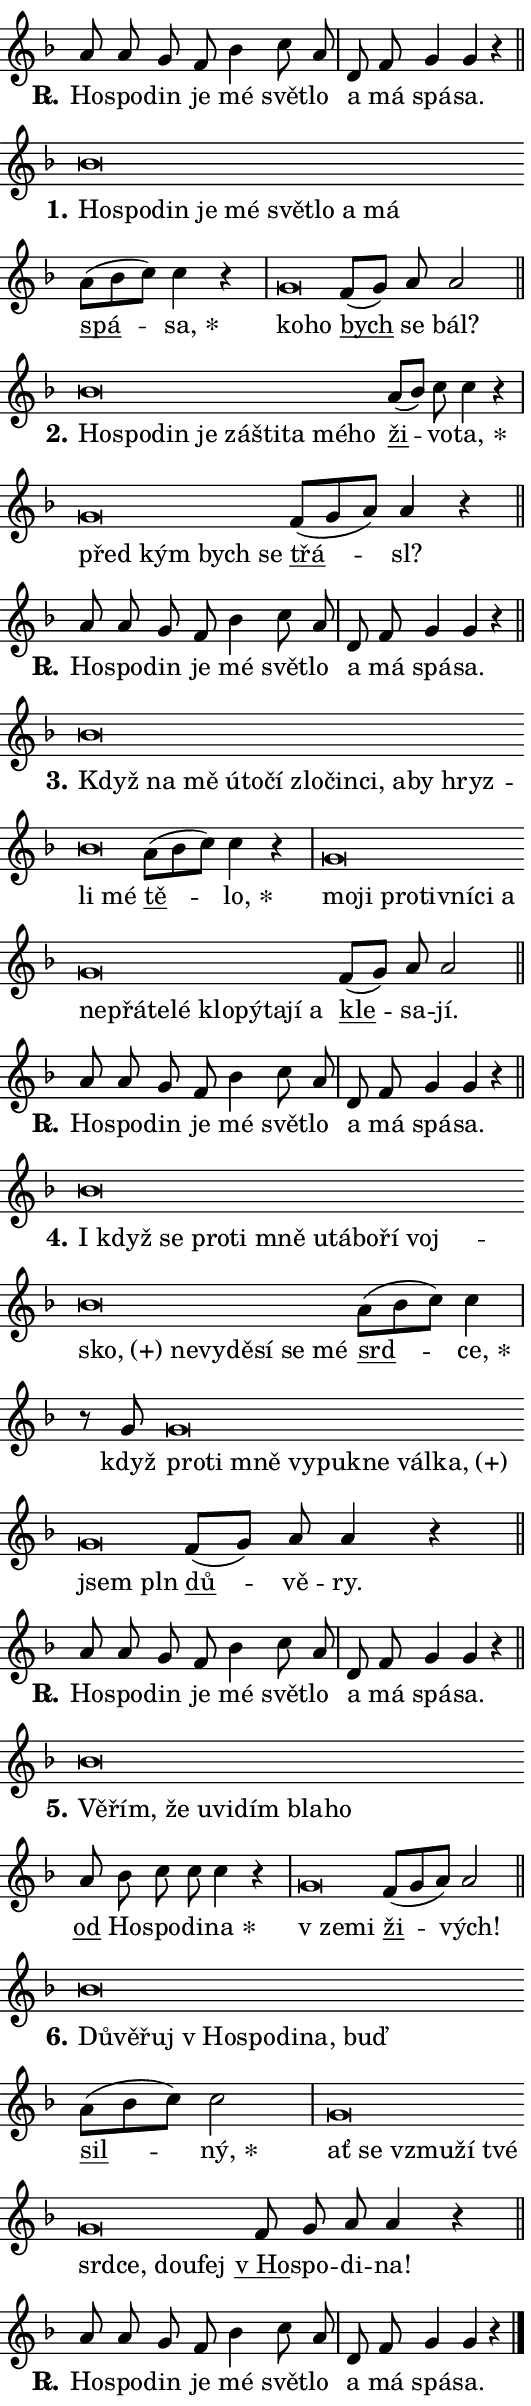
\version "2.24.0"
\header { tagline = "" }
\paper {
  indent = 0\cm
  top-margin = 0\cm
  right-margin = 0.13\cm % to fit lyric hyphens
  bottom-margin = 0\cm
  left-margin = 0\cm
  paper-width = 9\cm
  page-breaking = #ly:one-page-breaking
  system-system-spacing.basic-distance = #11
  score-system-spacing.basic-distance = #11
  ragged-last = ##f
}


%% Author: Thomas Morley
%% https://lists.gnu.org/archive/html/lilypond-user/2020-05/msg00002.html
#(define (line-position grob)
"Returns position of @var[grob} in current system:
   @code{'start}, if at first time-step
   @code{'end}, if at last time-step
   @code{'middle} otherwise
"
  (let* ((col (ly:item-get-column grob))
         (ln (ly:grob-object col 'left-neighbor))
         (rn (ly:grob-object col 'right-neighbor))
         (col-to-check-left (if (ly:grob? ln) ln col))
         (col-to-check-right (if (ly:grob? rn) rn col))
         (break-dir-left
           (and
             (ly:grob-property col-to-check-left 'non-musical #f)
             (ly:item-break-dir col-to-check-left)))
         (break-dir-right
           (and
             (ly:grob-property col-to-check-right 'non-musical #f)
             (ly:item-break-dir col-to-check-right))))
        (cond ((eqv? 1 break-dir-left) 'start)
              ((eqv? -1 break-dir-right) 'end)
              (else 'middle))))

#(define (tranparent-at-line-position vctor)
  (lambda (grob)
  "Relying on @code{line-position} select the relevant enry from @var{vctor}.
Used to determine transparency,"
    (case (line-position grob)
      ((end) (not (vector-ref vctor 0)))
      ((middle) (not (vector-ref vctor 1)))
      ((start) (not (vector-ref vctor 2))))))

noteHeadBreakVisibility =
#(define-music-function (break-visibility)(vector?)
"Makes @code{NoteHead}s transparent relying on @var{break-visibility}"
#{
  \override NoteHead.transparent =
    #(tranparent-at-line-position break-visibility)
#})

#(define delete-ledgers-for-transparent-note-heads
  (lambda (grob)
    "Reads whether a @code{NoteHead} is transparent.
If so this @code{NoteHead} is removed from @code{'note-heads} from
@var{grob}, which is supposed to be @code{LedgerLineSpanner}.
As a result ledgers are not printed for this @code{NoteHead}"
    (let* ((nhds-array (ly:grob-object grob 'note-heads))
           (nhds-list
             (if (ly:grob-array? nhds-array)
                 (ly:grob-array->list nhds-array)
                 '()))
           ;; Relies on the transparent-property being done before
           ;; Staff.LedgerLineSpanner.after-line-breaking is executed.
           ;; This is fragile ...
           (to-keep
             (remove
               (lambda (nhd)
                 (ly:grob-property nhd 'transparent #f))
               nhds-list)))
      ;; TODO find a better method to iterate over grob-arrays, similiar
      ;; to filter/remove etc for lists
      ;; For now rebuilt from scratch
      (set! (ly:grob-object grob 'note-heads)  '())
      (for-each
        (lambda (nhd)
          (ly:pointer-group-interface::add-grob grob 'note-heads nhd))
        to-keep))))

squashNotes = {
  \override NoteHead.X-extent = #'(-0.2 . 0.2)
  \override NoteHead.Y-extent = #'(-0.75 . 0)
  \override NoteHead.stencil =
    #(lambda (grob)
       (let ((pos (ly:grob-property grob 'staff-position)))
         (begin
           (if (< pos -7) (display "ERROR: Lower brevis then expected\n") (display ""))
           (if (<= pos -6) ly:text-interface::print ly:note-head::print))))
}
unSquashNotes = {
  \revert NoteHead.X-extent
  \revert NoteHead.Y-extent
  \revert NoteHead.stencil
}

hideNotes = \noteHeadBreakVisibility #begin-of-line-visible
unHideNotes = \noteHeadBreakVisibility #all-visible

% work-around for resetting accidentals
% https://lilypond.org/doc/v2.23/Documentation/notation/displaying-rhythms#unmetered-music
cadenzaMeasure = {
  \cadenzaOff
  \partial 1024 s1024
  \cadenzaOn
}

#(define-markup-command (accent layout props text) (markup?)
  "Underline accented syllable"
  (interpret-markup layout props
    #{\markup \override #'(offset . 4.3) \underline { #text }#}))

responsum = \markup \concat {
  "R" \hspace #-1.05 \path #0.1 #'((moveto 0 0.07) (lineto 0.9 0.8)) \hspace #0.05 "."
}

spaceSize = #0.6828661417322834 % exact space size for TeX Gyre Schola

\layout {
  \context {
    \Staff
    \remove "Time_signature_engraver"
    \override LedgerLineSpanner.after-line-breaking = #delete-ledgers-for-transparent-note-heads
  }
  \context {
    \Lyrics {
      \override LyricSpace.minimum-distance = \spaceSize
      \override LyricText.font-name = #"TeX Gyre Schola"
      \override LyricText.font-size = 1
      \override StanzaNumber.font-name = #"TeX Gyre Schola Bold"
      \override StanzaNumber.font-size = 1
    }
  }
  \context {
    \Score 
    \override NoteHead.text =
      #(lambda (grob) 
        (let ((pos (ly:grob-property grob 'staff-position)))
          #{\markup {
            \combine
              \halign #-0.55 \raise #(if (= pos -6) 0 0.5) \override #'(thickness . 2) \draw-line #'(3.2 . 0)
              \musicglyph "noteheads.sM1"
          }#}))
  }
}

% magnetic-lyrics.ily
%
%   written by
%     Jean Abou Samra <jean@abou-samra.fr>
%     Werner Lemberg <wl@gnu.org>
%
%   adapted by
%     Jiri Hon <jiri.hon@gmail.com>
%
% Version 2022-Apr-15

% https://www.mail-archive.com/lilypond-user@gnu.org/msg149350.html

#(define (Left_hyphen_pointer_engraver context)
   "Collect syllable-hyphen-syllable occurrences in lyrics and store
them in properties.  This engraver only looks to the left.  For
example, if the lyrics input is @code{foo -- bar}, it does the
following.

@itemize @bullet
@item
Set the @code{text} property of the @code{LyricHyphen} grob between
@q{foo} and @q{bar} to @code{foo}.

@item
Set the @code{left-hyphen} property of the @code{LyricText} grob with
text @q{foo} to the @code{LyricHyphen} grob between @q{foo} and
@q{bar}.
@end itemize

Use this auxiliary engraver in combination with the
@code{lyric-@/text::@/apply-@/magnetic-@/offset!} hook."
   (let ((hyphen #f)
         (text #f))
     (make-engraver
      (acknowledgers
       ((lyric-syllable-interface engraver grob source-engraver)
        (set! text grob)))
      (end-acknowledgers
       ((lyric-hyphen-interface engraver grob source-engraver)
        ;(when (not (grob::has-interface grob 'lyric-space-interface))
          (set! hyphen grob)));)
      ((stop-translation-timestep engraver)
       (when (and text hyphen)
         (ly:grob-set-object! text 'left-hyphen hyphen))
       (set! text #f)
       (set! hyphen #f)))))

#(define (lyric-text::apply-magnetic-offset! grob)
   "If the space between two syllables is less than the value in
property @code{LyricText@/.details@/.squash-threshold}, move the right
syllable to the left so that it gets concatenated with the left
syllable.

Use this function as a hook for
@code{LyricText@/.after-@/line-@/breaking} if the
@code{Left_@/hyphen_@/pointer_@/engraver} is active."
   (let ((hyphen (ly:grob-object grob 'left-hyphen #f)))
     (when hyphen
       (let ((left-text (ly:spanner-bound hyphen LEFT)))
         (when (grob::has-interface left-text 'lyric-syllable-interface)
           (let* ((common (ly:grob-common-refpoint grob left-text X))
                  (this-x-ext (ly:grob-extent grob common X))
                  (left-x-ext
                   (begin
                     ;; Trigger magnetism for left-text.
                     (ly:grob-property left-text 'after-line-breaking)
                     (ly:grob-extent left-text common X)))
                  ;; `delta` is the gap width between two syllables.
                  (delta (- (interval-start this-x-ext)
                            (interval-end left-x-ext)))
                  (details (ly:grob-property grob 'details))
                  (threshold (assoc-get 'squash-threshold details 0.2)))
             (when (< delta threshold)
               (let* (;; We have to manipulate the input text so that
                      ;; ligatures crossing syllable boundaries are not
                      ;; disabled.  For languages based on the Latin
                      ;; script this is essentially a beautification.
                      ;; However, for non-Western scripts it can be a
                      ;; necessity.
                      (lt (ly:grob-property left-text 'text))
                      (rt (ly:grob-property grob 'text))
                      (is-space (grob::has-interface hyphen 'lyric-space-interface))
                      (space (if is-space " " ""))
                      (extra-delta (if is-space spaceSize 0))
                      ;; Append new syllable.
                      (ltrt-space (if (and (string? lt) (string? rt))
                                (string-append lt space rt)
                                (make-concat-markup (list lt space rt))))
                      ;; Right-align `ltrt` to the right side.
                      (ltrt-space-markup (grob-interpret-markup
                               grob
                               (make-translate-markup
                                (cons (interval-length this-x-ext) 0)
                                (make-right-align-markup ltrt-space)))))
                 (begin
                   ;; Don't print `left-text`.
                   (ly:grob-set-property! left-text 'stencil #f)
                   ;; Set text and stencil (which holds all collected
                   ;; syllables so far) and shift it to the left.
                   (ly:grob-set-property! grob 'text ltrt-space)
                   (ly:grob-set-property! grob 'stencil ltrt-space-markup)
                   (ly:grob-translate-axis! grob (- (- delta extra-delta)) X))))))))))


#(define (lyric-hyphen::displace-bounds-first grob)
   ;; Make very sure this callback isn't triggered too early.
   (let ((left (ly:spanner-bound grob LEFT))
         (right (ly:spanner-bound grob RIGHT)))
     (ly:grob-property left 'after-line-breaking)
     (ly:grob-property right 'after-line-breaking)
     (ly:lyric-hyphen::print grob)))

squashThreshold = #0.4

\layout {
  \context {
    \Lyrics
    \consists #Left_hyphen_pointer_engraver
    \override LyricText.after-line-breaking =
      #lyric-text::apply-magnetic-offset!
    \override LyricHyphen.stencil = #lyric-hyphen::displace-bounds-first
    \override LyricText.details.squash-threshold = \squashThreshold
    \override LyricHyphen.minimum-distance = 0
    \override LyricHyphen.minimum-length = \squashThreshold
  }
}

squashText = \override LyricText.details.squash-threshold = 9999
unSquashText = \override LyricText.details.squash-threshold = \squashThreshold

leftText = \override LyricText.self-alignment-X = #LEFT
unLeftText = \revert LyricText.self-alignment-X

starOffset = #(lambda (grob) 
                (let ((x_offset (ly:self-alignment-interface::aligned-on-x-parent grob)))
                  (if (= x_offset 0) 0 (+ x_offset 1.2))))

star = #(define-music-function (syllable)(string?)
"Append star separator at the end of a syllable"
#{
  \once \override LyricText.X-offset = #starOffset
  \lyricmode { \markup {
    #syllable
    \override #'((font-name . "TeX Gyre Schola Bold")) \hspace #0.2 \lower #0.65 \larger "*"
  } }
#})

starAccent = #(define-music-function (syllable)(string?)
"Append star separator at the end of a syllable and make accent"
#{
  \once \override LyricText.X-offset = #starOffset
  \lyricmode { \markup {
    \accent #syllable
    \override #'((font-name . "TeX Gyre Schola Bold")) \hspace #0.2 \lower #0.65 \larger "*"
  } }
#})

breath = #(define-music-function (syllable)(string?)
"Append breathing indicator at the end of a syllable"
#{
  \lyricmode { \markup { #syllable "+" } }
#})

optionalBreath = #(define-music-function (syllable)(string?)
"Append optional breathing indicator at the end of a syllable"
#{
  \lyricmode { \markup { #syllable "(+)" } }
#})


\score {
    <<
        \new Voice = "melody" { \cadenzaOn \key f \major \relative { a'8 a g f bes4 c8 a \cadenzaMeasure \bar "|" d, f g4 g r \cadenzaMeasure \bar "||" \break } }
        \new Lyrics \lyricsto "melody" { \lyricmode { \set stanza = \responsum
Ho -- spo -- din je mé svět -- lo a má spá -- sa. } }
    >>
    \layout {}
}

\score {
    <<
        \new Voice = "melody" { \cadenzaOn \key f \major \relative { \squashNotes bes'\breve*1/16 \hideNotes \breve*1/16 \bar "" \breve*1/16 \bar "" \breve*1/16 \bar "" \breve*1/16 \bar "" \breve*1/16 \bar "" \breve*1/16 \bar "" \breve*1/16 \breve*1/16 \bar "" \unHideNotes \unSquashNotes \bar "" a8[( bes c)] c4 r \cadenzaMeasure \bar "|" \squashNotes g\breve*1/16 \hideNotes \breve*1/16 \bar "" \unHideNotes \unSquashNotes \bar "" f8[( g)] a a2 \cadenzaMeasure \bar "||" \break } }
        \new Lyrics \lyricsto "melody" { \lyricmode { \set stanza = "1."
\leftText Ho -- \squashText spo -- din je mé svět -- lo a má \unLeftText \unSquashText \markup \accent spá -- \star sa, \leftText ko -- \squashText ho \unLeftText \unSquashText \markup \accent bych se bál? } }
    >>
    \layout {}
}

\score {
    <<
        \new Voice = "melody" { \cadenzaOn \key f \major \relative { \squashNotes bes'\breve*1/16 \hideNotes \breve*1/16 \bar "" \breve*1/16 \bar "" \breve*1/16 \bar "" \breve*1/16 \bar "" \breve*1/16 \bar "" \breve*1/16 \bar "" \breve*1/16 \breve*1/16 \bar "" \unHideNotes \unSquashNotes \bar "" a8[( bes)] c c4 r \cadenzaMeasure \bar "|" \squashNotes g\breve*1/16 \hideNotes \breve*1/16 \bar "" \breve*1/16 \breve*1/16 \bar "" \unHideNotes \unSquashNotes \bar "" f8[( g a)] a4 r \cadenzaMeasure \bar "||" \break } }
        \new Lyrics \lyricsto "melody" { \lyricmode { \set stanza = "2."
\leftText Ho -- \squashText spo -- din je zá -- šti -- ta mé -- ho \unLeftText \unSquashText \markup \accent ži -- vo -- \star ta, \leftText před \squashText kým bych se \unLeftText \unSquashText \markup \accent třá -- sl? } }
    >>
    \layout {}
}

\score {
    <<
        \new Voice = "melody" { \cadenzaOn \key f \major \relative { a'8 a g f bes4 c8 a \cadenzaMeasure \bar "|" d, f g4 g r \cadenzaMeasure \bar "||" \break } }
        \new Lyrics \lyricsto "melody" { \lyricmode { \set stanza = \responsum
Ho -- spo -- din je mé svět -- lo a má spá -- sa. } }
    >>
    \layout {}
}

\score {
    <<
        \new Voice = "melody" { \cadenzaOn \key f \major \relative { \squashNotes bes'\breve*1/16 \hideNotes \breve*1/16 \bar "" \breve*1/16 \bar "" \breve*1/16 \bar "" \breve*1/16 \bar "" \breve*1/16 \bar "" \breve*1/16 \bar "" \breve*1/16 \bar "" \breve*1/16 \bar "" \breve*1/16 \bar "" \breve*1/16 \bar "" \breve*1/16 \bar "" \breve*1/16 \breve*1/16 \bar "" \unHideNotes \unSquashNotes \bar "" a8[( bes c)] c4 r \cadenzaMeasure \bar "|" \squashNotes g\breve*1/16 \hideNotes \breve*1/16 \bar "" \breve*1/16 \bar "" \breve*1/16 \bar "" \breve*1/16 \bar "" \breve*1/16 \bar "" \breve*1/16 \bar "" \breve*1/16 \bar "" \breve*1/16 \bar "" \breve*1/16 \bar "" \breve*1/16 \bar "" \breve*1/16 \bar "" \breve*1/16 \bar "" \breve*1/16 \bar "" \breve*1/16 \breve*1/16 \bar "" \unHideNotes \unSquashNotes \bar "" f8[( g)] a a2 \cadenzaMeasure \bar "||" \break } }
        \new Lyrics \lyricsto "melody" { \lyricmode { \set stanza = "3."
\leftText Když \squashText na mě ú -- to -- čí zlo -- čin -- ci, a -- by hryz -- li mé \unLeftText \unSquashText \markup \accent tě -- \star lo, \leftText mo -- \squashText ji pro -- tiv -- ní -- ci a ne -- přá -- te -- lé klo -- pý -- ta -- jí a \unLeftText \unSquashText \markup \accent kle -- sa -- jí. } }
    >>
    \layout {}
}

\score {
    <<
        \new Voice = "melody" { \cadenzaOn \key f \major \relative { a'8 a g f bes4 c8 a \cadenzaMeasure \bar "|" d, f g4 g r \cadenzaMeasure \bar "||" \break } }
        \new Lyrics \lyricsto "melody" { \lyricmode { \set stanza = \responsum
Ho -- spo -- din je mé svět -- lo a má spá -- sa. } }
    >>
    \layout {}
}

\score {
    <<
        \new Voice = "melody" { \cadenzaOn \key f \major \relative { \squashNotes bes'\breve*1/16 \hideNotes \breve*1/16 \bar "" \breve*1/16 \bar "" \breve*1/16 \bar "" \breve*1/16 \bar "" \breve*1/16 \bar "" \breve*1/16 \bar "" \breve*1/16 \bar "" \breve*1/16 \bar "" \breve*1/16 \bar "" \breve*1/16 \bar "" \breve*1/16 \bar "" \breve*1/16 \bar "" \breve*1/16 \bar "" \breve*1/16 \bar "" \breve*1/16 \bar "" \breve*1/16 \breve*1/16 \bar "" \unHideNotes \unSquashNotes \bar "" a8[( bes c)] c4 \cadenzaMeasure \bar "|" r8 g \squashNotes g\breve*1/16 \hideNotes \breve*1/16 \bar "" \breve*1/16 \bar "" \breve*1/16 \bar "" \breve*1/16 \bar "" \breve*1/16 \bar "" \breve*1/16 \bar "" \breve*1/16 \bar "" \breve*1/16 \breve*1/16 \bar "" \unHideNotes \unSquashNotes \bar "" f8[( g)] a a4 r \cadenzaMeasure \bar "||" \break } }
        \new Lyrics \lyricsto "melody" { \lyricmode { \set stanza = "4."
\leftText I \squashText když se pro -- ti mně u -- tá -- bo -- ří voj -- \optionalBreath sko, ne -- vy -- dě -- sí se mé \unLeftText \unSquashText \markup \accent srd -- \star ce, když \leftText pro -- \squashText ti mně vy -- puk -- ne vál -- \optionalBreath ka, jsem pln \unLeftText \unSquashText \markup \accent dů -- vě -- ry. } }
    >>
    \layout {}
}

\score {
    <<
        \new Voice = "melody" { \cadenzaOn \key f \major \relative { a'8 a g f bes4 c8 a \cadenzaMeasure \bar "|" d, f g4 g r \cadenzaMeasure \bar "||" \break } }
        \new Lyrics \lyricsto "melody" { \lyricmode { \set stanza = \responsum
Ho -- spo -- din je mé svět -- lo a má spá -- sa. } }
    >>
    \layout {}
}

\score {
    <<
        \new Voice = "melody" { \cadenzaOn \key f \major \relative { \squashNotes bes'\breve*1/16 \hideNotes \breve*1/16 \bar "" \breve*1/16 \bar "" \breve*1/16 \bar "" \breve*1/16 \bar "" \breve*1/16 \bar "" \breve*1/16 \breve*1/16 \bar "" \unHideNotes \unSquashNotes \bar "" a8 bes c c c4 r \cadenzaMeasure \bar "|" \squashNotes g\breve*1/16 \hideNotes \breve*1/16 \bar "" \unHideNotes \unSquashNotes \bar "" f8[( g a)] a2 \cadenzaMeasure \bar "||" \break } }
        \new Lyrics \lyricsto "melody" { \lyricmode { \set stanza = "5."
\leftText Vě -- \squashText řím, že u -- vi -- dím bla -- ho \unLeftText \unSquashText \markup \accent od Ho -- spo -- di -- \star na \leftText "v ze" -- \squashText mi \unLeftText \unSquashText \markup \accent ži -- vých! } }
    >>
    \layout {}
}

\score {
    <<
        \new Voice = "melody" { \cadenzaOn \key f \major \relative { \squashNotes bes'\breve*1/16 \hideNotes \breve*1/16 \bar "" \breve*1/16 \bar "" \breve*1/16 \bar "" \breve*1/16 \bar "" \breve*1/16 \bar "" \breve*1/16 \breve*1/16 \bar "" \unHideNotes \unSquashNotes \bar "" a8[( bes c)] c2 \cadenzaMeasure \bar "|" \squashNotes g\breve*1/16 \hideNotes \breve*1/16 \bar "" \breve*1/16 \bar "" \breve*1/16 \bar "" \breve*1/16 \bar "" \breve*1/16 \bar "" \breve*1/16 \bar "" \breve*1/16 \breve*1/16 \bar "" \unHideNotes \unSquashNotes \bar "" f8 g a a4 r \cadenzaMeasure \bar "||" \break } }
        \new Lyrics \lyricsto "melody" { \lyricmode { \set stanza = "6."
\leftText Dů -- \squashText vě -- řuj "v Ho" -- spo -- di -- na, buď \unLeftText \unSquashText \markup \accent sil -- \star ný, \leftText ať \squashText se vzmu -- ží tvé srd -- ce, dou -- fej \unLeftText \unSquashText \markup \accent "v Ho" -- spo -- di -- na! } }
    >>
    \layout {}
}

\score {
    <<
        \new Voice = "melody" { \cadenzaOn \key f \major \relative { a'8 a g f bes4 c8 a \cadenzaMeasure \bar "|" d, f g4 g r \cadenzaMeasure \bar "||" \break } \bar "|." }
        \new Lyrics \lyricsto "melody" { \lyricmode { \set stanza = \responsum
Ho -- spo -- din je mé svět -- lo a má spá -- sa. } }
    >>
    \layout {}
}
